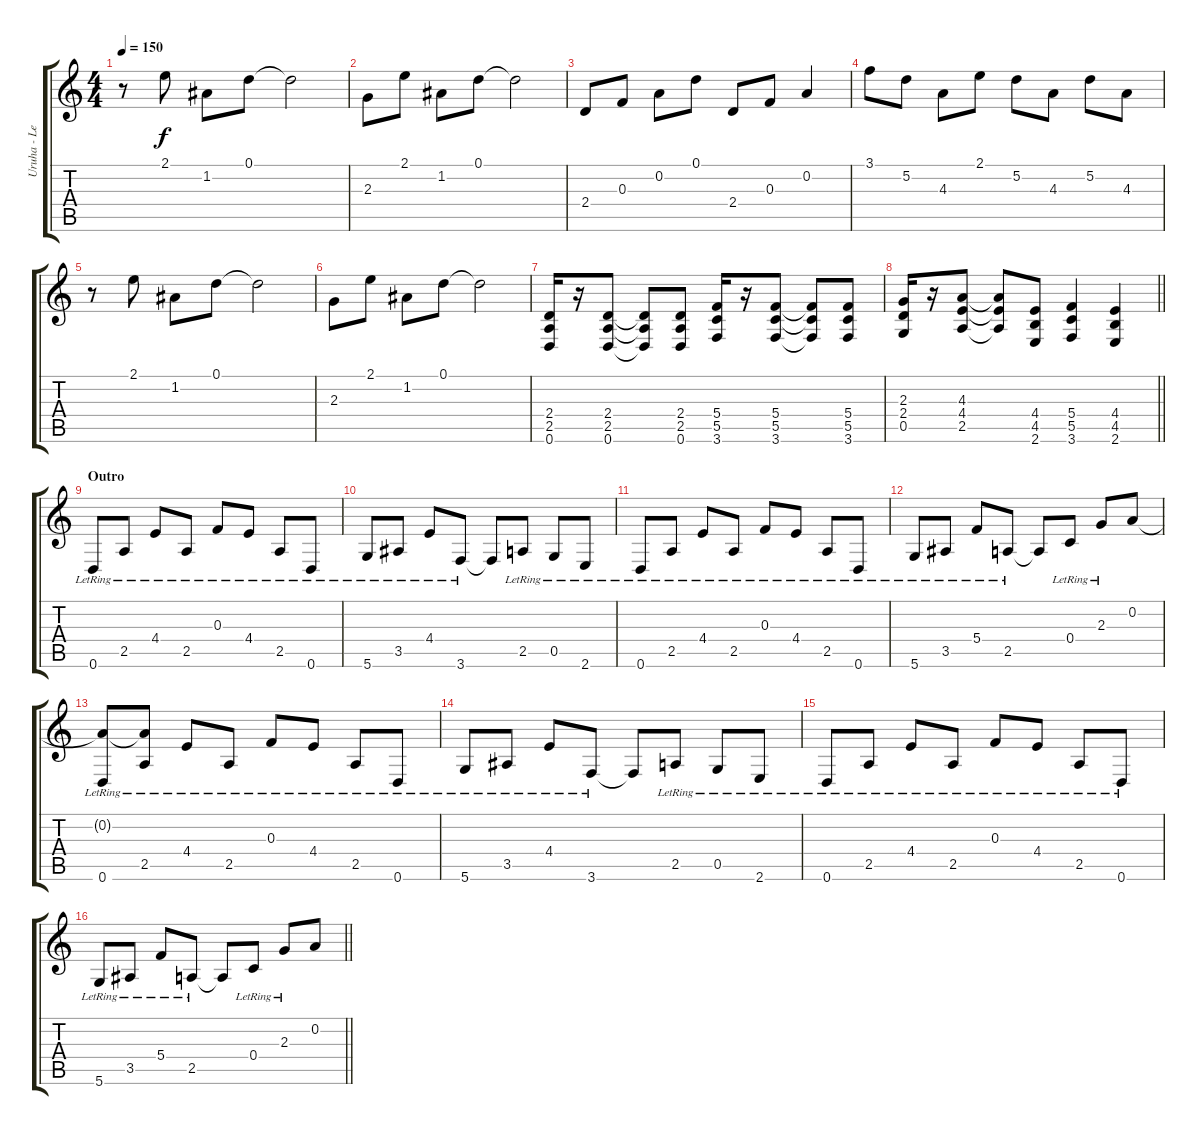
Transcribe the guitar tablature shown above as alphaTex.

\track ("Uruha - Lead Guitar" "Uruha - Le") {instrument distortionguitar}
\staff {score tabs}
\tuning (D4 A3 F3 C3 G2 D2) {hide}
\ts (4 4)
\tempo 150
\clef g2
\ks c
r.8{dy f} 2.1.8 1.2.8 0.1.8 0.1{t}.2 |
2.3.8 2.1.8 1.2.8 0.1.8 0.1{t}.2 |
2.4.8 0.3.8 0.2.8 0.1.8 2.4.8 0.3.8 0.2.4 |
3.1.8 5.2.8 4.3.8 2.1.8 5.2.8 4.3.8 5.2.8 4.3.8 |
r.8 2.1.8 1.2.8 0.1.8 0.1{t}.2 |
2.3.8 2.1.8 1.2.8 0.1.8 0.1{t}.2 |
(2.4 2.5 0.6).16 r.16 (2.4 2.5 0.6).8 (2.4{t} 2.5{t} 0.6{t}).8 (2.4 2.5 0.6).8 (5.4 5.5 3.6).16 r.16 (5.4 5.5 3.6).8 (5.4{t} 5.5{t} 3.6{t}).8 (5.4 5.5 3.6).8 |
\barLineRight lightlight
(2.3 2.4 0.5).16 r.16 (4.3 4.4 2.5).8 (4.3{t} 4.4{t} 2.5{t}).8 (4.4 4.5 2.6).8 (5.4 5.5 3.6).4 (4.4 4.5 2.6).4 |
\section ("" "Outro")
0.6{lr}.8{volume 16 instrument electricguitarclean} 2.5{lr}.8 4.4{lr}.8 2.5{lr}.8 0.3{lr}.8 4.4{lr}.8 2.5{lr}.8 0.6{lr}.8 |
5.6{lr}.8 3.5{lr}.8 4.4{lr}.8 3.6{lr}.8 3.6{t}.8 2.5{lr}.8 0.5{lr}.8 2.6{lr}.8 |
0.6{lr}.8 2.5{lr}.8 4.4{lr}.8 2.5{lr}.8 0.3{lr}.8 4.4{lr}.8 2.5{lr}.8 0.6{lr}.8 |
5.6{lr}.8 3.5{lr}.8 5.4{lr}.8 2.5{lr}.8 2.5{t}.8 0.4{lr}.8 2.3{lr}.8 0.2.8 |
(0.2{t} 0.6{lr}).8 (0.2{t} 2.5{lr}).8 4.4{lr}.8 2.5{lr}.8 0.3{lr}.8 4.4{lr}.8 2.5{lr}.8 0.6{lr}.8 |
5.6{lr}.8 3.5{lr}.8 4.4{lr}.8 3.6{lr}.8 3.6{t}.8 2.5{lr}.8 0.5{lr}.8 2.6{lr}.8 |
0.6{lr}.8 2.5{lr}.8 4.4{lr}.8 2.5{lr}.8 0.3{lr}.8 4.4{lr}.8 2.5{lr}.8 0.6{lr}.8 |
\barLineRight lightlight
5.6{lr}.8 3.5{lr}.8 5.4{lr}.8 2.5{lr}.8 2.5{t}.8 0.4{lr}.8 2.3{lr}.8 0.2.8
